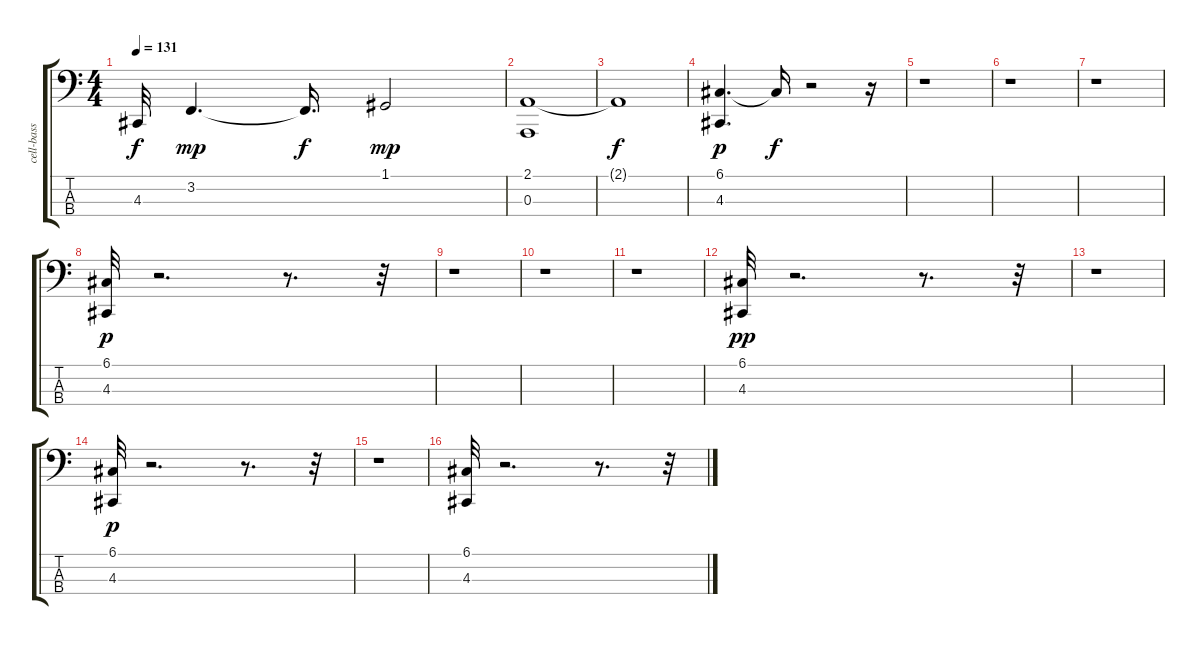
\track ("cell-bass" "cell-bass") {instrument stringensemble2}
\staff {score tabs}
\tuning (G2 D2 A1 E1) {hide}
\ts (4 4)
\tempo 131
\clef f4
\ks c
4.3{t}.32{dy f} 3.2.4{d dy mp} 3.2{t}.16{d dy f} 1.1.2{dy mp} |
(2.1 0.3).1{instrument stringensemble2} |
2.1{t}.1{dy f} |
(6.1 4.3).4{d dy p} 6.1{t}.16{dy f} r.2 r.16 |
r.1 |
r.1 |
r.1 |
(6.1 4.3).32{dy p instrument pizzicatostrings} r.2{d} r.8{d} r.32 |
r.1 |
r.1 |
r.1 |
(6.1 4.3).32{dy pp instrument pizzicatostrings} r.2{d} r.8{d} r.32 |
r.1 |
(6.1 4.3).32{dy p instrument pizzicatostrings} r.2{d} r.8{d} r.32 |
r.1 |
(6.1 4.3).32{instrument stringensemble2} r.2{d} r.8{d} r.32
